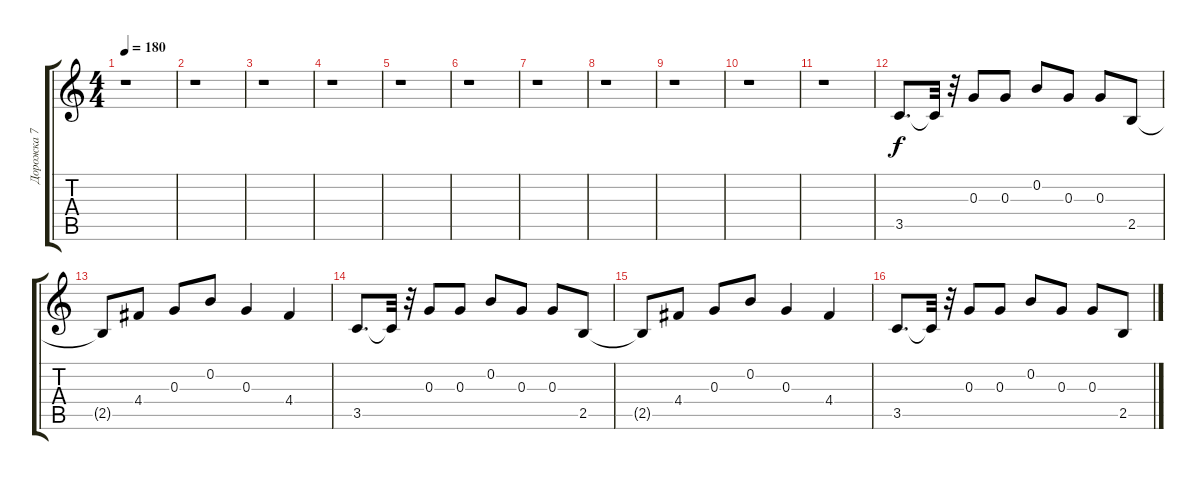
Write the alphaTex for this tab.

\track ("Дорожка 7" "Дорожка 7") {instrument electricguitarclean}
\staff {score tabs}
\tuning (E4 B3 G3 D3 A2 E2) {hide}
\ts (4 4)
\tempo 180
\clef g2
\ks c
r.1{dy f} |
r.1 |
r.1 |
r.1 |
r.1 |
r.1 |
r.1 |
r.1 |
r.1 |
r.1 |
r.1 |
3.5.8{d} 3.5{t}.32 r.32 0.3.8 0.3.8 0.2.8 0.3.8 0.3.8 2.5.8 |
2.5{t}.8 4.4.8 0.3.8 0.2.8 0.3.4 4.4.4 |
3.5.8{d} 3.5{t}.32 r.32 0.3.8 0.3.8 0.2.8 0.3.8 0.3.8 2.5.8 |
2.5{t}.8 4.4.8 0.3.8 0.2.8 0.3.4 4.4.4 |
3.5.8{d} 3.5{t}.32 r.32 0.3.8 0.3.8 0.2.8 0.3.8 0.3.8 2.5.8
